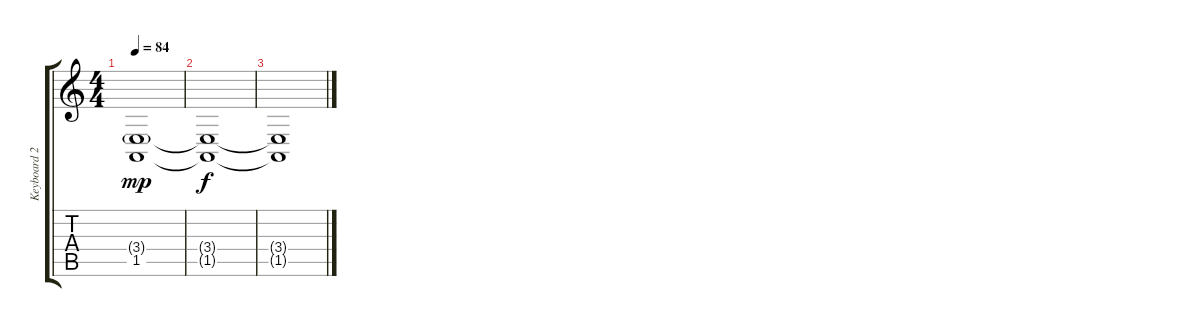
\track ("Keyboard 2" "Keyboard 2") {instrument stringensemble1}
\staff {score tabs}
\tuning (Eb4 Bb3 Gb3 Db3 Ab2 Eb2) {hide}
\ts (4 4)
\tempo 84
\clef g2
\ks c
(3.4{g} 1.5).1{dy mp} |
(3.4{t} 1.5{t}).1{dy f volume 1} |
(3.4{t} 1.5{t}).1
